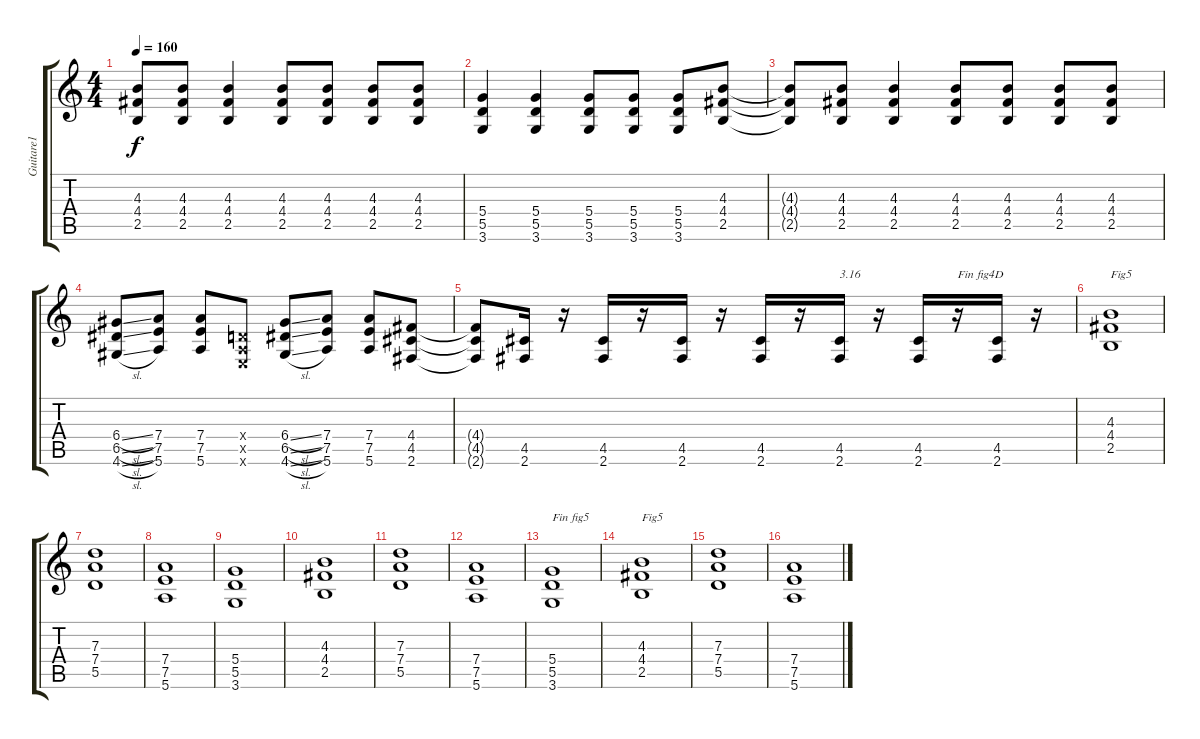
\track ("Guitare1" "Guitare1") {instrument overdrivenguitar}
\staff {score tabs}
\tuning (E4 B3 G3 D3 A2 E2) {hide}
\ts (4 4)
\tempo 160
\clef g2
\ks c
(4.3{t} 4.4{t} 2.5{t}).8{dy f} (4.3 4.4 2.5).8 (4.3 4.4 2.5).4 (4.3 4.4 2.5).8 (4.3 4.4 2.5).8 (4.3 4.4 2.5).8 (4.3 4.4 2.5).8 |
(5.4 5.5 3.6).4 (5.4 5.5 3.6).4 (5.4 5.5 3.6).8 (5.4 5.5 3.6).8 (5.4 5.5 3.6).8 (4.3 4.4 2.5).8 |
(4.3{t} 4.4{t} 2.5{t}).8 (4.3 4.4 2.5).8 (4.3 4.4 2.5).4 (4.3 4.4 2.5).8 (4.3 4.4 2.5).8 (4.3 4.4 2.5).8 (4.3 4.4 2.5).8 |
(6.4{sl} 6.5{sl} 4.6{sl}).8 (7.4 7.5 5.6).8 (7.4 7.5 5.6).8 (0.4{x} 0.5{x} 0.6{x}).8 (6.4{sl} 6.5{sl} 4.6{sl}).8 (7.4 7.5 5.6).8 (7.4 7.5 5.6).8 (4.4 4.5 2.6).8 |
(4.4{t} 4.5{t} 2.6{t}).8 (4.5 2.6).16 r.16 (4.5 2.6).16 r.16 (4.5 2.6).16 r.16 (4.5 2.6).16 r.16 (4.5 2.6).16{txt "3.16"} r.16 (4.5 2.6).16 r.16{txt "Fin fig4D"} (4.5 2.6).16 r.16 |
(4.3 4.4 2.5).1{txt "Fig5"} |
(7.3 7.4 5.5).1 |
(7.4 7.5 5.6).1 |
(5.4 5.5 3.6).1 |
(4.3 4.4 2.5).1 |
(7.3 7.4 5.5).1 |
(7.4 7.5 5.6).1 |
(5.4 5.5 3.6).1{txt "Fin fig5"} |
(4.3 4.4 2.5).1{txt "Fig5"} |
(7.3 7.4 5.5).1 |
(7.4 7.5 5.6).1
